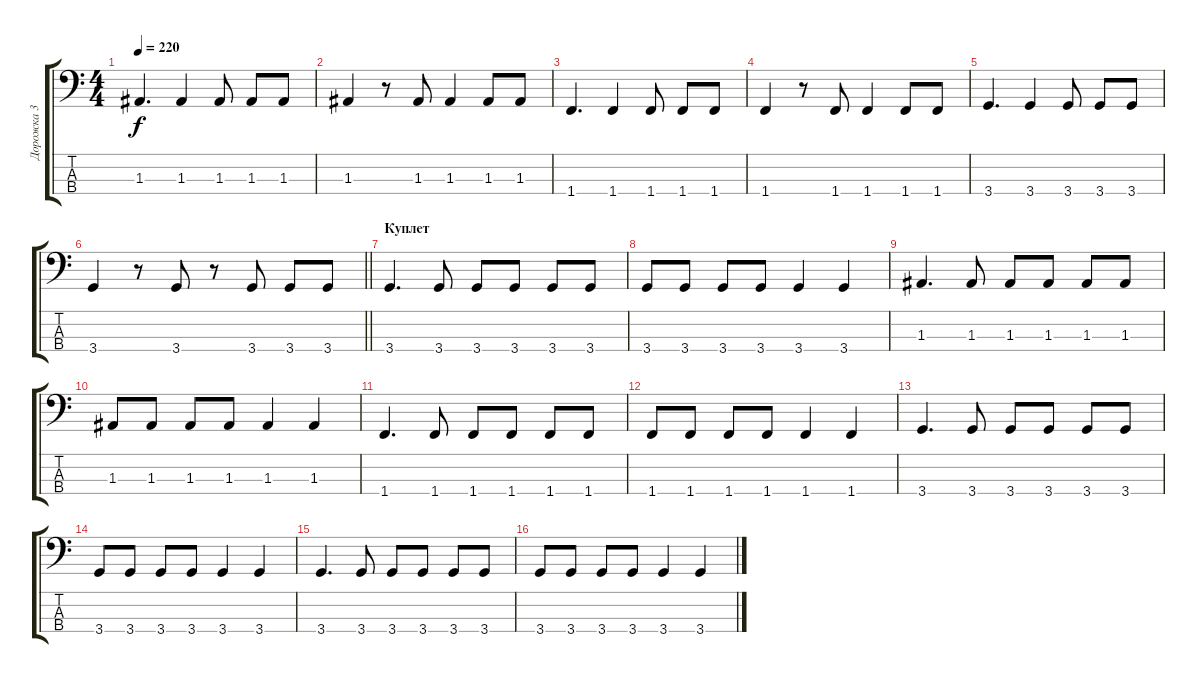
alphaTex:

\track ("Дорожка 3" "Дорожка 3") {instrument electricbasspick}
\staff {score tabs}
\tuning (G2 D2 A1 E1) {hide}
\ts (4 4)
\tempo 220
\clef f4
\ks c
1.3.4{d dy f} 1.3.4 1.3.8 1.3.8 1.3.8 |
1.3.4 r.8 1.3.8 1.3.4 1.3.8 1.3.8 |
1.4.4{d} 1.4.4 1.4.8 1.4.8 1.4.8 |
1.4.4 r.8 1.4.8 1.4.4 1.4.8 1.4.8 |
3.4.4{d} 3.4.4 3.4.8 3.4.8 3.4.8 |
\barLineRight lightlight
3.4.4 r.8 3.4.8 r.8 3.4.8 3.4.8 3.4.8 |
\section ("" "Куплет")
3.4.4{d} 3.4.8 3.4.8 3.4.8 3.4.8 3.4.8 |
3.4.8 3.4.8 3.4.8 3.4.8 3.4.4 3.4.4 |
1.3.4{d} 1.3.8 1.3.8 1.3.8 1.3.8 1.3.8 |
1.3.8 1.3.8 1.3.8 1.3.8 1.3.4 1.3.4 |
1.4.4{d} 1.4.8 1.4.8 1.4.8 1.4.8 1.4.8 |
1.4.8 1.4.8 1.4.8 1.4.8 1.4.4 1.4.4 |
3.4.4{d} 3.4.8 3.4.8 3.4.8 3.4.8 3.4.8 |
3.4.8 3.4.8 3.4.8 3.4.8 3.4.4 3.4.4 |
3.4.4{d} 3.4.8 3.4.8 3.4.8 3.4.8 3.4.8 |
3.4.8 3.4.8 3.4.8 3.4.8 3.4.4 3.4.4
